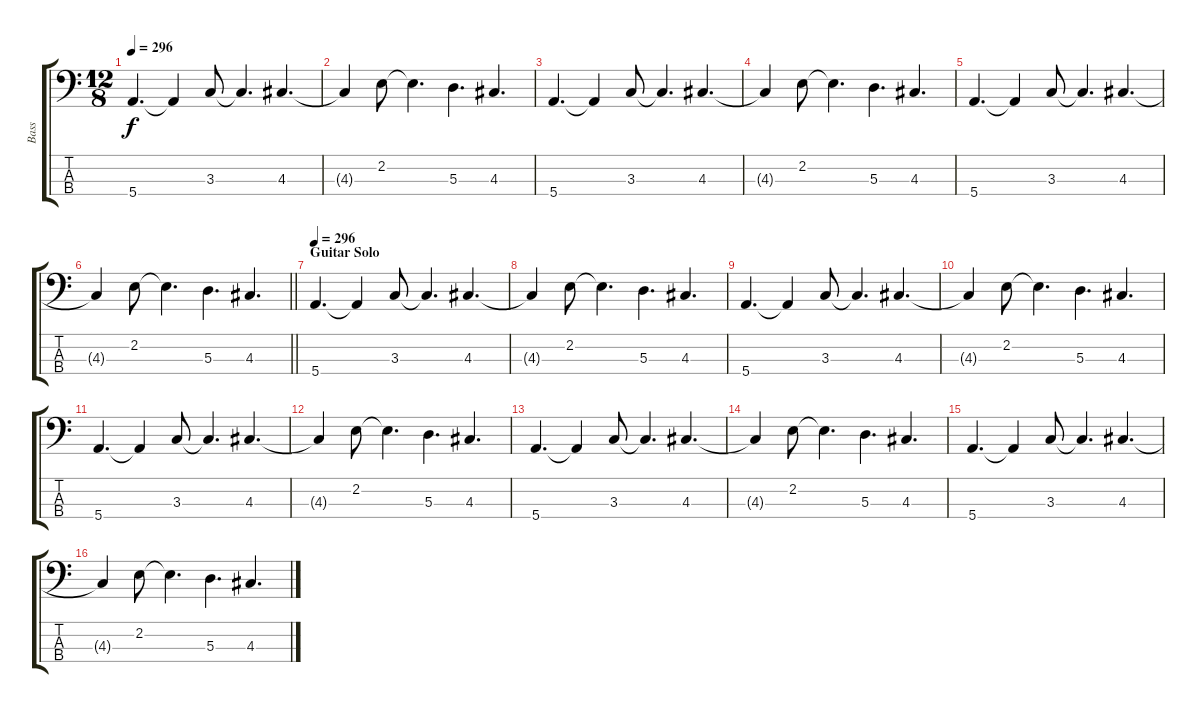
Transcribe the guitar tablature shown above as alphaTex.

\track ("Bass" "Bass") {instrument electricbassfinger}
\staff {score tabs}
\tuning (G2 D2 A1 E1) {hide}
\ts (12 8)
\tempo 296
\clef f4
\ks c
5.4.4{d dy f} 5.4{t}.4 3.3.8 3.3{t}.4{d} 4.3.4{d} |
4.3{t}.4 2.2.8 2.2{t}.4{d} 5.3.4{d} 4.3.4{d} |
5.4.4{d} 5.4{t}.4 3.3.8 3.3{t}.4{d} 4.3.4{d} |
4.3{t}.4 2.2.8 2.2{t}.4{d} 5.3.4{d} 4.3.4{d} |
5.4.4{d} 5.4{t}.4 3.3.8 3.3{t}.4{d} 4.3.4{d} |
\barLineRight lightlight
4.3{t}.4 2.2.8 2.2{t}.4{d} 5.3.4{d} 4.3.4{d} |
\section ("" "Guitar Solo")
\tempo 296
5.4.4{d} 5.4{t}.4 3.3.8 3.3{t}.4{d} 4.3.4{d} |
4.3{t}.4 2.2.8 2.2{t}.4{d} 5.3.4{d} 4.3.4{d} |
5.4.4{d} 5.4{t}.4 3.3.8 3.3{t}.4{d} 4.3.4{d} |
4.3{t}.4 2.2.8 2.2{t}.4{d} 5.3.4{d} 4.3.4{d} |
5.4.4{d} 5.4{t}.4 3.3.8 3.3{t}.4{d} 4.3.4{d} |
4.3{t}.4 2.2.8 2.2{t}.4{d} 5.3.4{d} 4.3.4{d} |
5.4.4{d} 5.4{t}.4 3.3.8 3.3{t}.4{d} 4.3.4{d} |
4.3{t}.4 2.2.8 2.2{t}.4{d} 5.3.4{d} 4.3.4{d} |
5.4.4{d} 5.4{t}.4 3.3.8 3.3{t}.4{d} 4.3.4{d} |
4.3{t}.4 2.2.8 2.2{t}.4{d} 5.3.4{d} 4.3.4{d}
